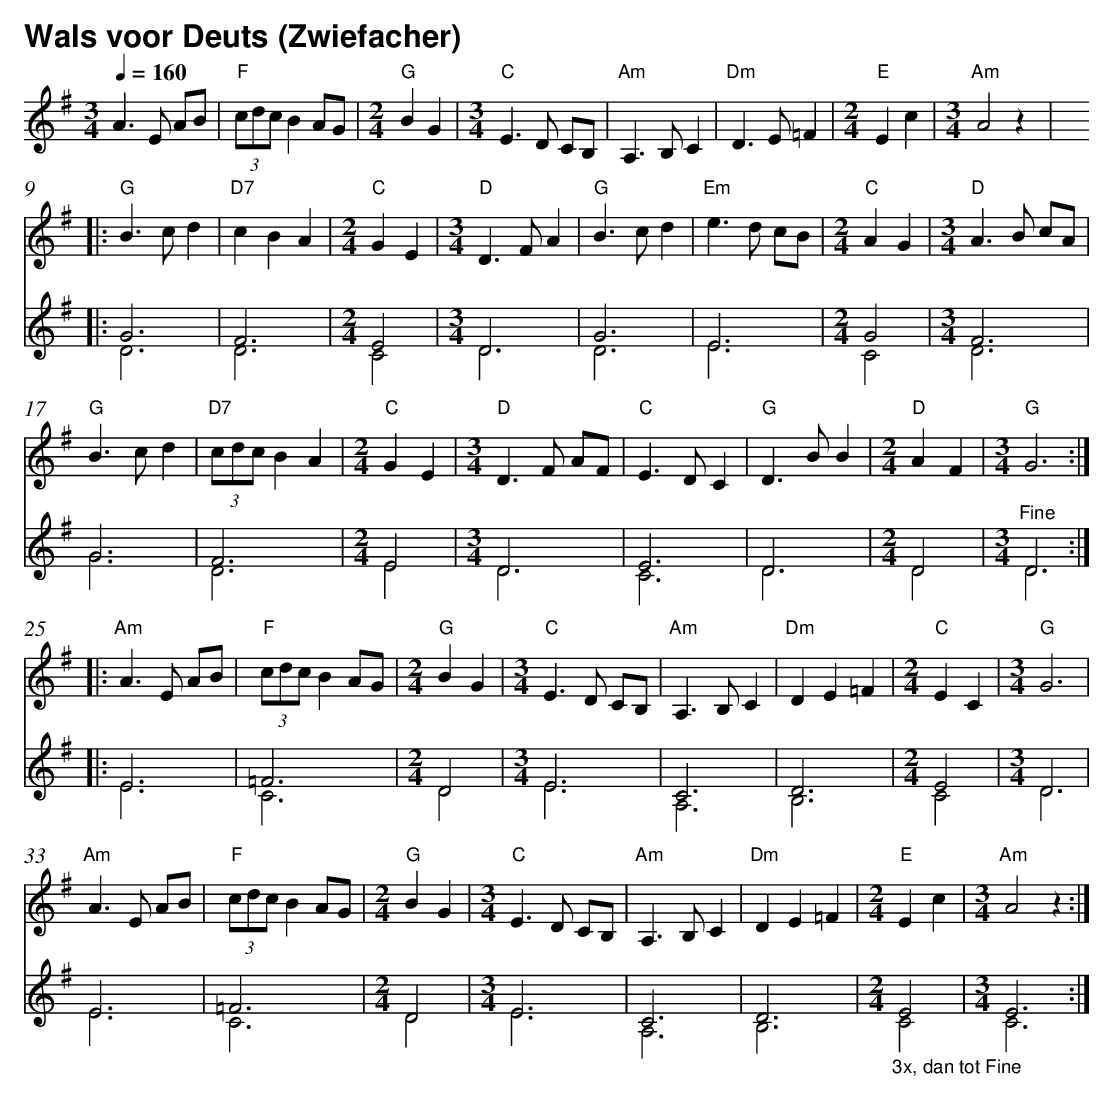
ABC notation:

X:1
T:Wals voor Deuts (Zwiefacher)
%%score 1  (2 3)
L:1/8
M:3/4
Q:1/4=160
K:G
V:1 treble nm=""
V:2 treble nm=""
V:3 treble
V:1
A3 E AB |"F" (3cdc B2 AG |[M:2/4]"G" B2 G2 |[M:3/4]"C" E3 D CB, | "Am" A,3 B, C2 |"Dm" D3 E =F2 | [M:2/4]"E" E2 c2 |[M:3/4] "Am"A4 z2 |:$
"G" B3 c d2 |"D7" c2 B2 A2 |[M:2/4]"C" G2 E2 | [M:3/4]"D" D3 F A2 |"G" B3 c d2 | "Em"e3 d cB |[M:2/4]"C" A2 G2 |[M:3/4]"D" A3 B cA |$"G" B3 c d2 |
"D7" (3cdc B2 A2 |[M:2/4]"C" G2 E2 |[M:3/4]"D" D3 F AF |"C" E3 D C2 |"G" D3 B B2 |
[M:2/4]"D" A2 F2 |[M:3/4]"G" G6 ::$ "Am"A3 E AB |"F" (3cdc B2 AG |[M:2/4]"G" B2 G2 |
[M:3/4]"C" E3 D CB, | "Am"A,3 B, C2 |"Dm" D2 E2 =F2 |[M:2/4]"C" E2 C2 |[M:3/4]"G" G6 |$ "Am"A3 E AB |
"F" (3cdc B2 AG |[M:2/4]"G" B2 G2 |[M:3/4]"C" E3 D CB, | "Am"A,3 B, C2 |"Dm" D2 E2 =F2 |[M:2/4]"E" E2 c2 |
[M:3/4] "Am"A4 z2 :|
V:2 clef=treble
 x6 | x6 |[M:2/4] x4 |[M:3/4] x6 | x6 | x6 |[M:2/4] x4 |[M:3/4] x6 |:$
G6 | F6 |[M:2/4] E4 |[M:3/4] D6 | G6 | E6 |[M:2/4] G4 |[M:3/4] F6 |$ G6 | F6 |[M:2/4] E4 |[M:3/4] D6 |
E6 | D6 |[M:2/4] D4 |[M:3/4] D6 ::$ E6 | =F6 |[M:2/4] D4 |[M:3/4] E6 | C6 | D6 |[M:2/4] E4 |
[M:3/4] D6 |$ E6 | =F6 |[M:2/4] D4 |[M:3/4] E6 | C6 | D6 |[M:2/4] E4 |[M:3/4] E6 :|
V:3
[K:C] x6 | x6 |[M:2/4] x4 |[M:3/4] x6 | x6 | x6 |[M:2/4] x4 |[M:3/4] x6 |:$[K:G][K:treble] D6 |
D6 |[M:2/4] C4 |[M:3/4] D6 | D6 | E6 |[M:2/4] C4 |[M:3/4] D6 |$ G6 | D6 |[M:2/4] E4 |[M:3/4] D6 |
C6 | D6 |[M:2/4] D4 |[M:3/4]"^Fine" D6 ::$ E6 | C6 |[M:2/4] D4 |[M:3/4] E6 | A,6 | B,6 |
[M:2/4] C4 |[M:3/4] D6 |$ E6 | C6 |[M:2/4] D4 |[M:3/4] E6 | A,6 | B,6 |
[M:2/4]"_3x, dan tot Fine" C4 |[M:3/4] C6 :|
